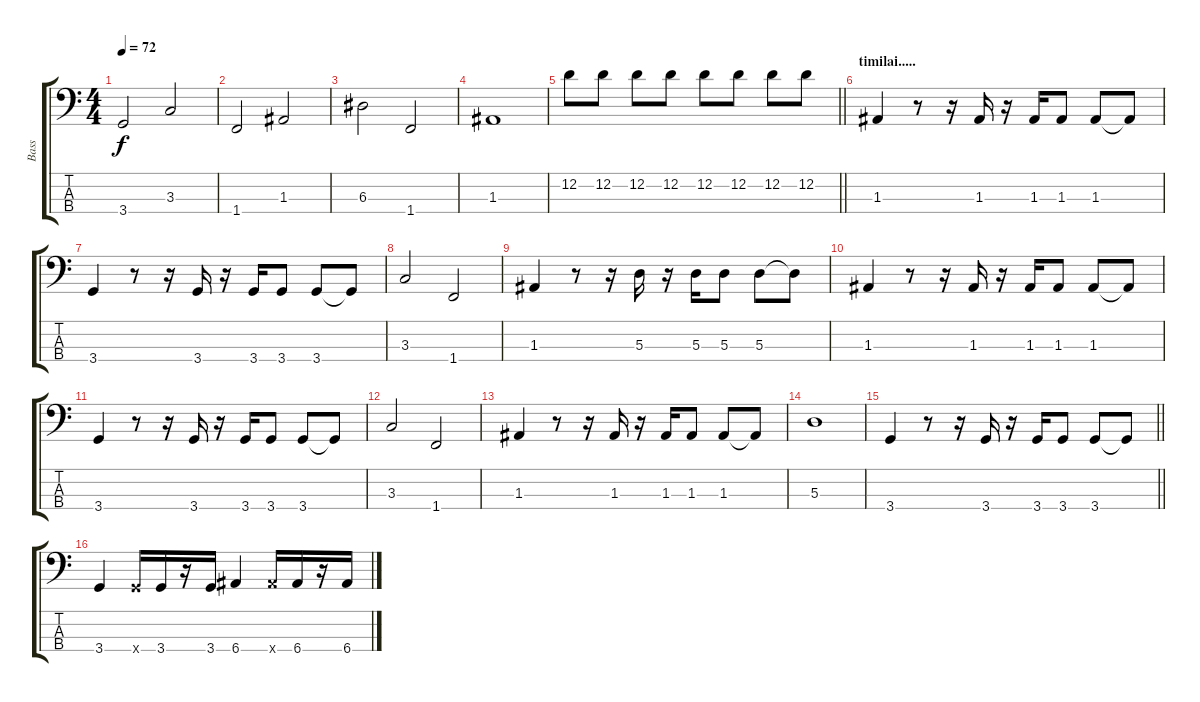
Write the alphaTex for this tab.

\track ("Bass" "Bass") {instrument electricbassfinger}
\staff {score tabs}
\tuning (G2 D2 A1 E1) {hide}
\ts (4 4)
\tempo 72
\clef f4
\ks c
3.4.2{dy f} 3.3.2 |
1.4.2 1.3.2 |
6.3.2 1.4.2 |
1.3.1 |
\barLineRight lightlight
12.2.8 12.2.8 12.2.8 12.2.8 12.2.8 12.2.8 12.2.8 12.2.8 |
\section ("" "timilai.....")
1.3.4 r.8 r.16 1.3.16 r.16 1.3.16 1.3.8 1.3.8 1.3{t}.8 |
3.4.4 r.8 r.16 3.4.16 r.16 3.4.16 3.4.8 3.4.8 3.4{t}.8 |
3.3.2 1.4.2 |
1.3.4 r.8 r.16 5.3.16 r.16 5.3.16 5.3.8 5.3.8 5.3{t}.8 |
1.3.4 r.8 r.16 1.3.16 r.16 1.3.16 1.3.8 1.3.8 1.3{t}.8 |
3.4.4 r.8 r.16 3.4.16 r.16 3.4.16 3.4.8 3.4.8 3.4{t}.8 |
3.3.2 1.4.2 |
1.3.4 r.8 r.16 1.3.16 r.16 1.3.16 1.3.8 1.3.8 1.3{t}.8 |
5.3.1 |
\barLineRight lightlight
3.4.4 r.8 r.16 3.4.16 r.16 3.4.16 3.4.8 3.4.8 3.4{t}.8 |
3.4.4 3.4{x}.16 3.4.16 r.16 3.4.16 6.4.4 6.4{x}.16 6.4.16 r.16 6.4.16
